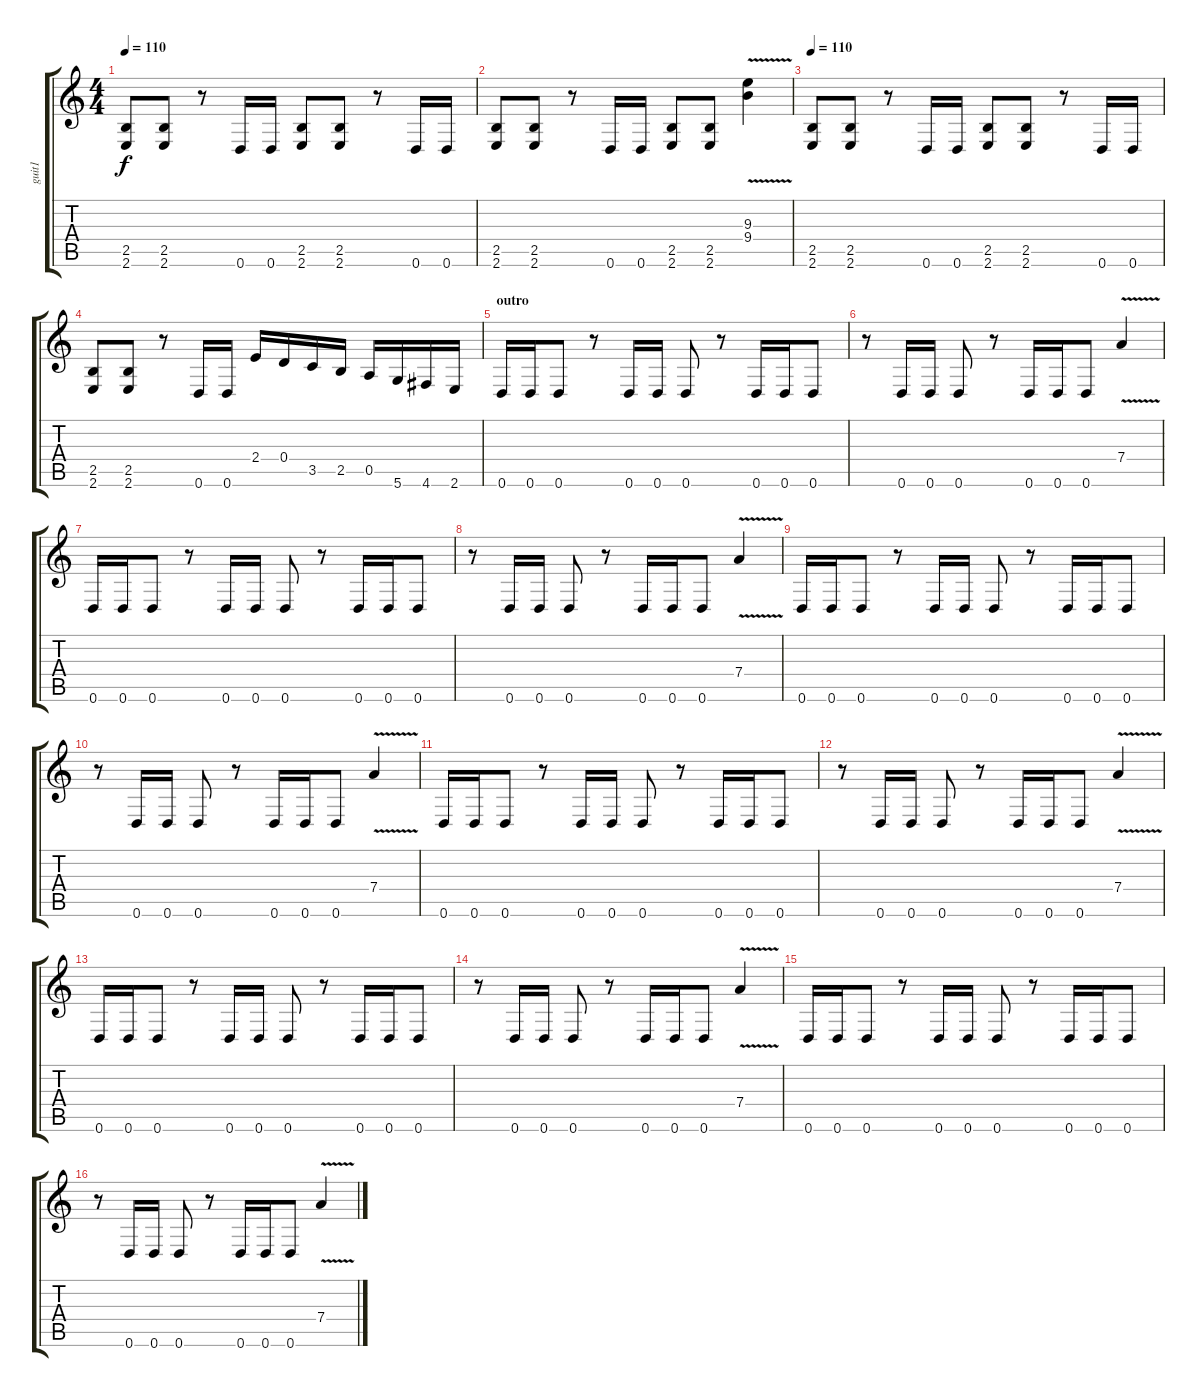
\track ("guit1" "guit1") {instrument distortionguitar}
\staff {score tabs}
\tuning (E4 B3 G3 D3 A2 D2) {hide}
\ts (4 4)
\tempo 110
\clef g2
\ks c
(2.5 2.6).8{dy f} (2.5 2.6).8 r.8 0.6.16 0.6.16 (2.5 2.6).8 (2.5 2.6).8 r.8 0.6.16 0.6.16 |
(2.5 2.6).8 (2.5 2.6).8 r.8 0.6.16 0.6.16 (2.5 2.6).8 (2.5 2.6).8 (9.3{v} 9.4{v}).4 |
\tempo 110
(2.5 2.6).8 (2.5 2.6).8 r.8 0.6.16 0.6.16 (2.5 2.6).8 (2.5 2.6).8 r.8 0.6.16 0.6.16 |
(2.5 2.6).8 (2.5 2.6).8 r.8 0.6.16 0.6.16 2.4.16 0.4.16 3.5.16 2.5.16 0.5.16 5.6.16 4.6.16 2.6.16 |
\section ("" "outro")
0.6.16 0.6.16 0.6.8 r.8 0.6.16 0.6.16 0.6.8 r.8 0.6.16 0.6.16 0.6.8 |
r.8 0.6.16 0.6.16 0.6.8 r.8 0.6.16 0.6.16 0.6.8 7.4{v}.4 |
0.6.16 0.6.16 0.6.8 r.8 0.6.16 0.6.16 0.6.8 r.8 0.6.16 0.6.16 0.6.8 |
r.8 0.6.16 0.6.16 0.6.8 r.8 0.6.16 0.6.16 0.6.8 7.4{v}.4 |
0.6.16 0.6.16 0.6.8 r.8 0.6.16 0.6.16 0.6.8 r.8 0.6.16 0.6.16 0.6.8 |
r.8 0.6.16 0.6.16 0.6.8 r.8 0.6.16 0.6.16 0.6.8 7.4{v}.4 |
0.6.16 0.6.16 0.6.8 r.8 0.6.16 0.6.16 0.6.8 r.8 0.6.16 0.6.16 0.6.8 |
r.8 0.6.16 0.6.16 0.6.8 r.8 0.6.16 0.6.16 0.6.8 7.4{v}.4 |
0.6.16{volume 0} 0.6.16 0.6.8 r.8 0.6.16 0.6.16 0.6.8 r.8 0.6.16 0.6.16 0.6.8 |
r.8 0.6.16 0.6.16 0.6.8 r.8 0.6.16 0.6.16 0.6.8 7.4{v}.4 |
0.6.16 0.6.16 0.6.8 r.8 0.6.16 0.6.16 0.6.8 r.8 0.6.16 0.6.16 0.6.8 |
r.8 0.6.16 0.6.16 0.6.8 r.8 0.6.16 0.6.16 0.6.8 7.4{v}.4
